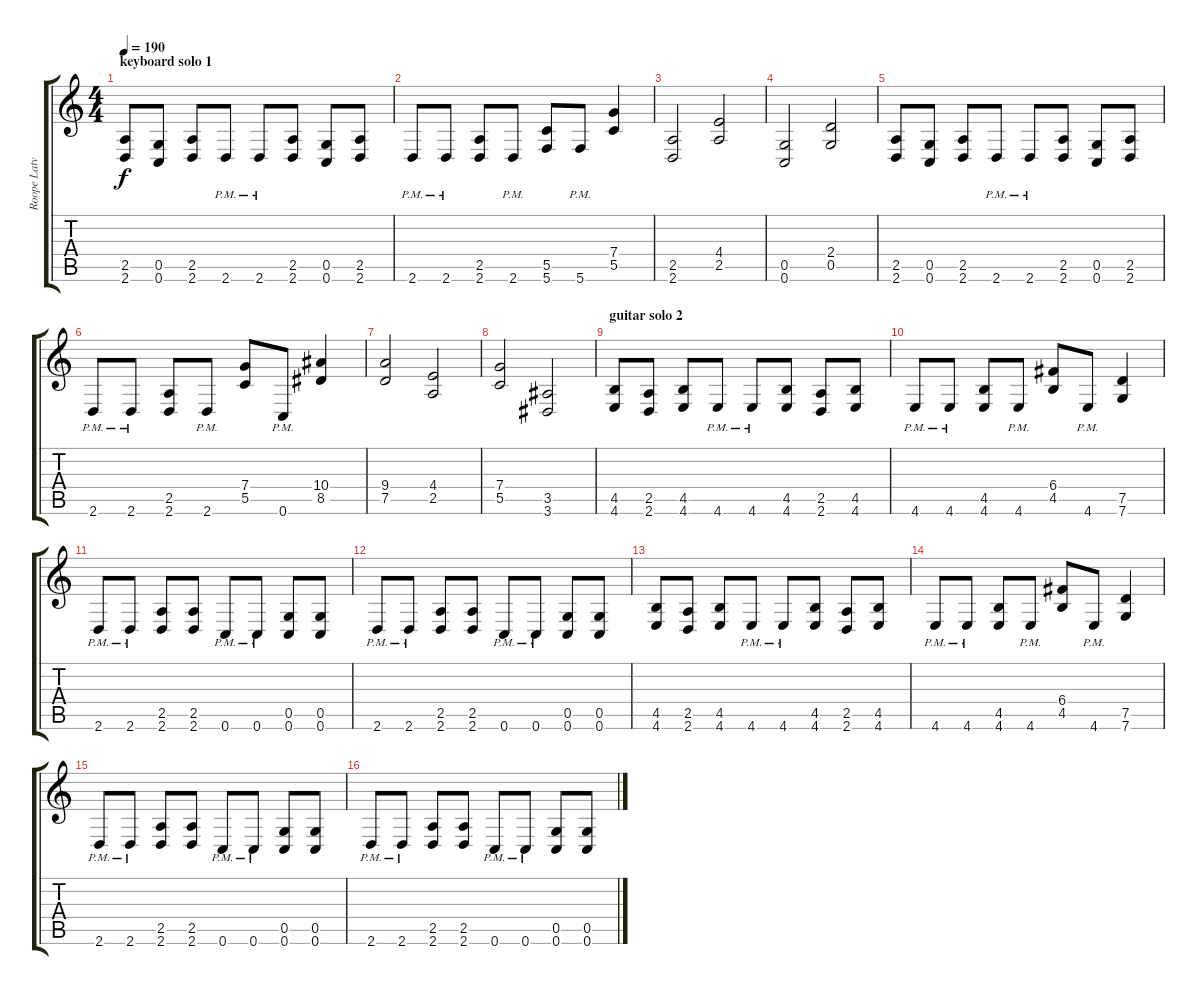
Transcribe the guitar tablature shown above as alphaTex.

\track ("Roope Latvala" "Roope Latv") {instrument distortionguitar}
\staff {score tabs}
\tuning (D4 A3 F3 C3 G2 C2) {hide}
\ts (4 4)
\section ("" "keyboard solo 1")
\tempo 190
\clef g2
\ks c
(2.5 2.6).8{dy f} (0.5 0.6).8 (2.5 2.6).8 2.6{pm}.8 2.6{pm}.8 (2.5 2.6).8 (0.5 0.6).8 (2.5 2.6).8 |
2.6{pm}.8 2.6{pm}.8 (2.5 2.6).8 2.6{pm}.8 (5.5 5.6).8 5.6{pm}.8 (7.4 5.5).4 |
(2.5 2.6).2 (4.4 2.5).2 |
(0.5 0.6).2 (2.4 0.5).2 |
(2.5 2.6).8 (0.5 0.6).8 (2.5 2.6).8 2.6{pm}.8 2.6{pm}.8 (2.5 2.6).8 (0.5 0.6).8 (2.5 2.6).8 |
2.6{pm}.8 2.6{pm}.8 (2.5 2.6).8 2.6{pm}.8 (7.4 5.5).8 0.6{pm}.8 (10.4 8.5).4 |
(9.4 7.5).2 (4.4 2.5).2 |
(7.4 5.5).2 (3.5 3.6).2 |
\section ("" "guitar solo 2")
(4.5 4.6).8 (2.5 2.6).8 (4.5 4.6).8 4.6{pm}.8 4.6{pm}.8 (4.5 4.6).8 (2.5 2.6).8 (4.5 4.6).8 |
4.6{pm}.8 4.6{pm}.8 (4.5 4.6).8 4.6{pm}.8 (6.4 4.5).8 4.6{pm}.8 (7.5 7.6).4 |
2.6{pm}.8 2.6{pm}.8 (2.5 2.6).8 (2.5 2.6).8 0.6{pm}.8 0.6{pm}.8 (0.5 0.6).8 (0.5 0.6).8 |
2.6{pm}.8 2.6{pm}.8 (2.5 2.6).8 (2.5 2.6).8 0.6{pm}.8 0.6{pm}.8 (0.5 0.6).8 (0.5 0.6).8 |
(4.5 4.6).8 (2.5 2.6).8 (4.5 4.6).8 4.6{pm}.8 4.6{pm}.8 (4.5 4.6).8 (2.5 2.6).8 (4.5 4.6).8 |
4.6{pm}.8 4.6{pm}.8 (4.5 4.6).8 4.6{pm}.8 (6.4 4.5).8 4.6{pm}.8 (7.5 7.6).4 |
2.6{pm}.8 2.6{pm}.8 (2.5 2.6).8 (2.5 2.6).8 0.6{pm}.8 0.6{pm}.8 (0.5 0.6).8 (0.5 0.6).8 |
2.6{pm}.8 2.6{pm}.8 (2.5 2.6).8 (2.5 2.6).8 0.6{pm}.8 0.6{pm}.8 (0.5 0.6).8 (0.5 0.6).8
